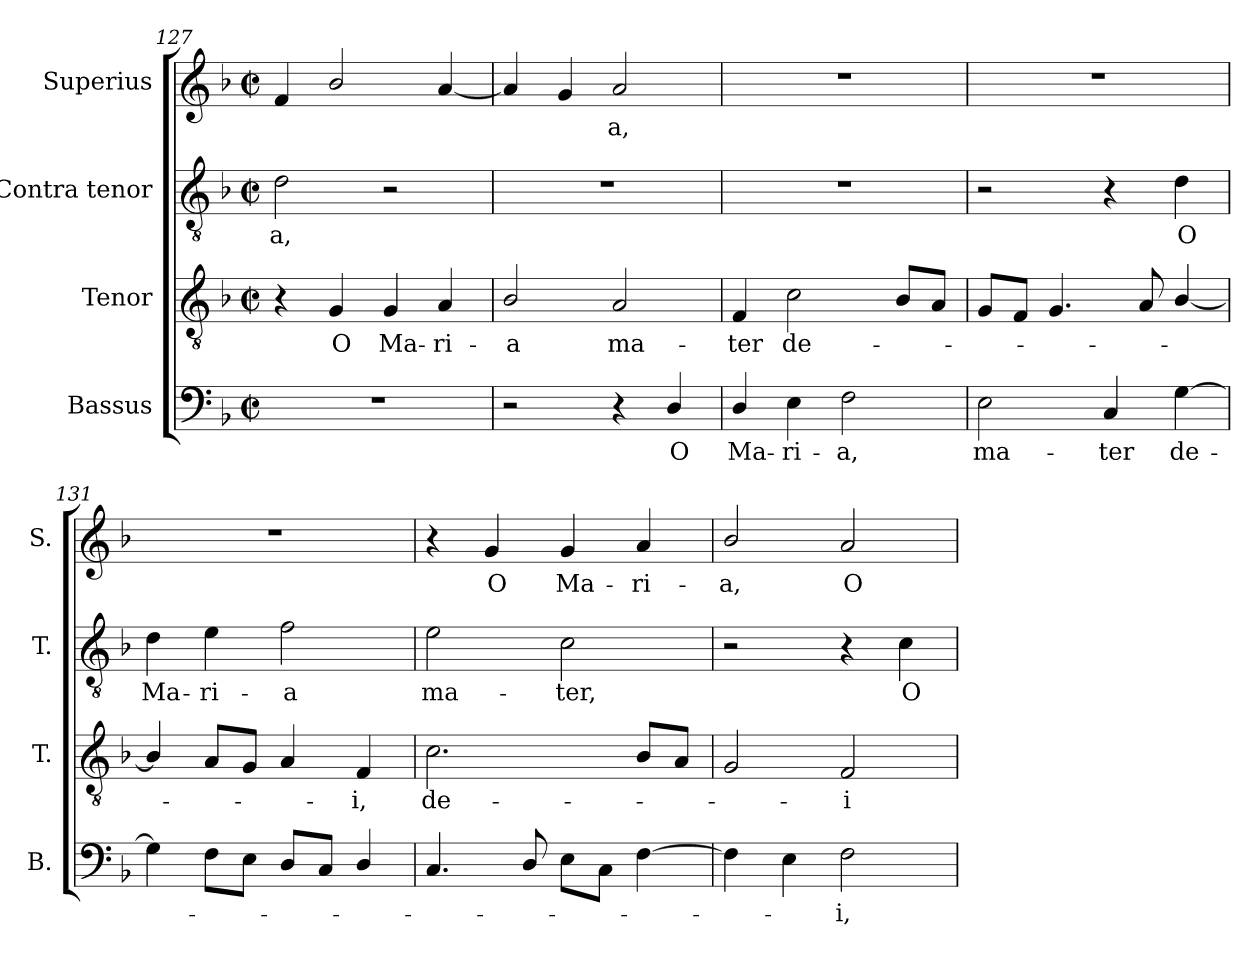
**kern	**text	**kern	**text	**kern	**text	**kern	**text
*part4	*part4	*part3	*part3	*part2	*part2	*part1	*part1
*staff4	*staff4	*staff3	*staff3	*staff2	*staff2	*staff1	*staff1
*I"Bassus	*	*I"Tenor	*	*I"Contra tenor	*	*I"Superius	*
*I'B.	*	*I'T.	*	*I'T.	*	*I'S.	*
*clefF4	*	*clefGv2	*	*clefGv2	*	*clefG2	*
*	*	*ITrd7c12	*	*ITrd7c12	*	*	*
*k[b-]	*	*k[b-]	*	*k[b-]	*	*k[b-]	*
*F:	*	*F:	*	*F:	*	*F:	*
*M2/2	*	*M2/2	*	*M2/2	*	*M2/2	*
*met(c|)	*	*met(c|)	*	*met(c|)	*	*met(c|)	*
=127	=127	=127	=127	=127	=127	=127	=127
!	!	!	!	!	!LO:LY:b:color=#000000	!	!
1r	.	4r	.	2Di\	-a,	4fi/	.
!	!	!	!LO:LY:b:color=#000000	!	!	!	!
.	.	4GGi/	O	.	.	2b-i/	.
!	!	!	!LO:LY:b:color=#000000	!	!	!	!
.	.	4GGi/	Ma-	2r	.	.	.
!	!	!	!LO:LY:b:color=#000000	!	!	!	!
.	.	4AAi/	-ri-	.	.	[4ai/	.
=128	=128	=128	=128	=128	=128	=128	=128
!	!	!	!LO:LY:b:color=#000000	!	!	!	!
2r	.	2BB-i/	-a	1r	.	4ai/]	.
.	.	.	.	.	.	4gi/	.
!	!	!	!LO:LY:b:color=#000000	!	!	!	!
!	!	!	!	!	!	!	!LO:LY:b:color=#000000
4r	.	2AAi/	ma-	.	.	2ai/	-a,
!	!LO:LY:b:color=#000000	!	!	!	!	!	!
4Di/	O	.	.	.	.	.	.
=129	=129	=129	=129	=129	=129	=129	=129
!	!LO:LY:b:color=#000000	!	!	!	!	!	!
!	!	!	!LO:LY:b:color=#000000	!	!	!	!
4Di/	Ma-	4FFi/	-ter	1r	.	1r	.
!	!LO:LY:b:color=#000000	!	!	!	!	!	!
!	!	!	!LO:LY:b:color=#000000	!	!	!	!
4Ei\	-ri-	2Ci\	de-	.	.	.	.
!	!LO:LY:b:color=#000000	!	!	!	!	!	!
2Fi\	-a,	.	.	.	.	.	.
.	.	8BB-i/L	.	.	.	.	.
.	.	8AAi/J	.	.	.	.	.
=130	=130	=130	=130	=130	=130	=130	=130
!	!LO:LY:b:color=#000000	!	!	!	!	!	!
2Ei\	ma-	8GGi/L	.	2r	.	1r	.
.	.	8FFi/J	.	.	.	.	.
.	.	4.GGi/	.	.	.	.	.
!	!LO:LY:b:color=#000000	!	!	!	!	!	!
4Ci/	-ter	.	.	4r	.	.	.
.	.	8AAi/	.	.	.	.	.
!	!LO:LY:b:color=#000000	!	!	!	!	!	!
!	!	!	!	!	!LO:LY:b:color=#000000	!	!
[4Gi\	de-	[4BB-i/	.	4Di\	O	.	.
=131	=131	=131	=131	=131	=131	=131	=131
!	!	!	!	!	!LO:LY:b:color=#000000	!	!
4Gi\]	.	4BB-i/]	.	4Di\	Ma-	1r	.
!	!	!	!	!	!LO:LY:b:color=#000000	!	!
8Fi\L	.	8AAi/L	.	4Ei\	-ri-	.	.
8Ei\J	.	8GGi/J	.	.	.	.	.
!	!	!	!	!	!LO:LY:b:color=#000000	!	!
8Di/L	.	4AAi/	.	2Fi\	-a	.	.
8Ci/J	.	.	.	.	.	.	.
!	!	!	!LO:LY:b:color=#000000	!	!	!	!
4Di/	.	4FFi/	-i,	.	.	.	.
!!LO:PB:g=z
=132	=132	=132	=132	=132	=132	=132	=132
!	!	!	!LO:LY:b:color=#000000	!	!	!	!
!	!	!	!	!	!LO:LY:b:color=#000000	!	!
4.Ci/	.	2.Ci\	de-	2Ei\	ma-	4r	.
!	!	!	!	!	!	!	!LO:LY:b:color=#000000
.	.	.	.	.	.	4gi/	O
8Di/	.	.	.	.	.	.	.
!	!	!	!	!	!LO:LY:b:color=#000000	!	!
!	!	!	!	!	!	!	!LO:LY:b:color=#000000
8Ei\L	.	.	.	2Ci\	-ter,	4gi/	Ma-
8Ci\J	.	.	.	.	.	.	.
!	!	!	!	!	!	!	!LO:LY:b:color=#000000
[4Fi\	.	8BB-i/L	.	.	.	4ai/	-ri-
.	.	8AAi/J	.	.	.	.	.
=133	=133	=133	=133	=133	=133	=133	=133
!	!	!	!	!	!	!	!LO:LY:b:color=#000000
4Fi\]	.	2GGi/	.	2r	.	2b-i/	-a,
4Ei\	.	.	.	.	.	.	.
!	!LO:LY:b:color=#000000	!	!	!	!	!	!
!	!	!	!LO:LY:b:color=#000000	!	!	!	!
!	!	!	!	!	!	!	!LO:LY:b:color=#000000
2Fi\	-i,	2FFi/	-i	4r	.	2ai/	O
!	!	!	!	!	!LO:LY:b:color=#000000	!	!
.	.	.	.	4Ci\	O	.	.
=	=	=	=	=	=	=	=
*-	*-	*-	*-	*-	*-	*-	*-
